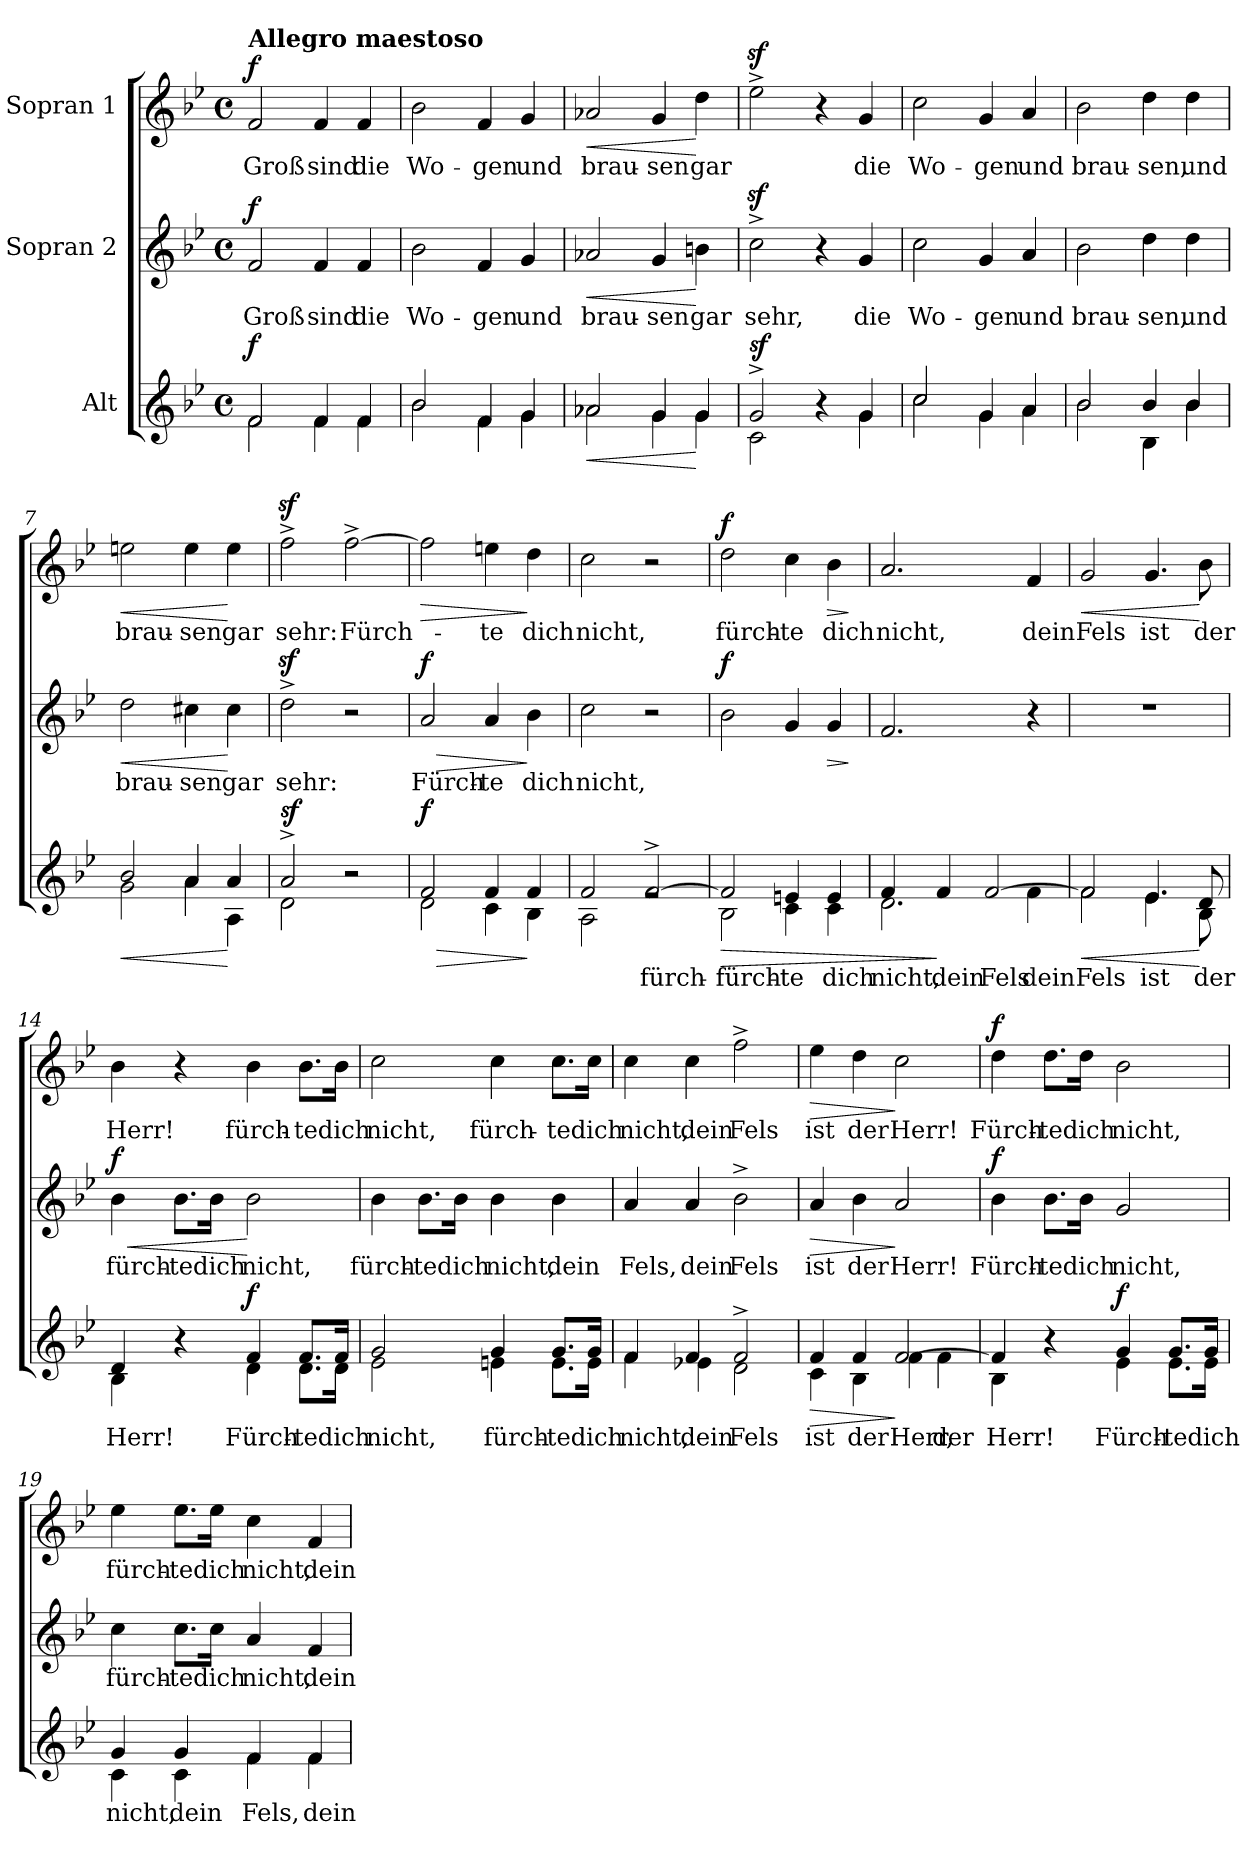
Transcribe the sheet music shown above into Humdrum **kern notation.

**kern	**text	**dynam	**kern	**text	**dynam	**kern	**text	**dynam
*part3	*part3	*part3	*part2	*part2	*part2	*part1	*part1	*part1
*staff3	*staff3	*staff3	*staff2	*staff2	*staff2	*staff1	*staff1	*staff1
*I"Alt	*	*	*I"Sopran 2	*	*	*I"Sopran 1	*	*
*clefG2	*	*	*clefG2	*	*	*clefG2	*	*
*k[b-e-]	*	*	*k[b-e-]	*	*	*k[b-e-]	*	*
*M4/4	*	*	*M4/4	*	*	*M4/4	*	*
*met(c)	*	*	*met(c)	*	*	*met(c)	*	*
=1	=1	=1	=1	=1	=1	=1	=1	=1
*^	*	*	*	*	*	*	*	*
!	!	!	!	!	!	!	!LO:TX:a:B:t=Allegro maestoso	!	!
!	!	!	!LO:DY:a	!	!	!LO:DY:a	!	!	!LO:DY:a
2f/	2f\	.	f	2f/	Groß	f	2f/	Groß	f
4f/	4f\	.	.	4f/	sind	.	4f/	sind	.
4f/	4f\	.	.	4f/	die	.	4f/	die	.
=2	=2	=2	=2	=2	=2	=2	=2	=2	=2
2b-/	2b-\	.	.	2b-\	Wo-	.	2b-\	Wo-	.
4f/	4f\	.	.	4f/	-gen	.	4f/	-gen	.
4g/	4g\	.	.	4g/	und	.	4g/	und	.
=3	=3	=3	=3	=3	=3	=3	=3	=3	=3
!	!	!	!LO:HP:b	!	!	!LO:HP:b	!	!	!LO:HP:b
2a-X/	2a-\	.	<	2a-X/	brau-	<	2a-X/	brau-	<
4g/	4g\	.	.	4g/	-sen	.	4g/	-sen	.
4g/	4g\	.	[	4bn\	gar	[	4dd\	gar	[
=4	=4	=4	=4	=4	=4	=4	=4	=4	=4
!	!	!	!LO:DY:a	!	!	!	!	!	!
2g^/	2c\	.	sf	2ccz>^\	sehr,	.	2ee-z>^\	.	.
4r	4ryy	.	.	4r	.	.	4r	.	.
4g/	4g\	.	.	4g/	die	.	4g/	die	.
!!LO:LB:g=z
=5	=5	=5	=5	=5	=5	=5	=5	=5	=5
2cc/	2cc\	.	.	2cc\	Wo-	.	2cc\	Wo-	.
4g/	4g\	.	.	4g/	-gen	.	4g/	-gen	.
4a/	4a\	.	.	4a/	und	.	4a/	und	.
=6	=6	=6	=6	=6	=6	=6	=6	=6	=6
2b-/	2b-\	.	.	2b-\	brau-	.	2b-\	brau-	.
4b-/	4B-\	.	.	4dd\	-sen,	.	4dd\	-sen,	.
4b-/	4b-\	.	.	4dd\	und	.	4dd\	und	.
=7	=7	=7	=7	=7	=7	=7	=7	=7	=7
!	!	!	!LO:HP:b	!	!	!LO:HP:b	!	!	!LO:HP:b
2b-/	2g\	.	<	2dd\	brau-	<	2een\	brau-	<
4a/	4a\	.	.	4cc#X\	-sen	.	4ee\	-sen	.
4a/	4A\	.	[	4cc#\	gar	[	4ee\	gar	[
=8	=8	=8	=8	=8	=8	=8	=8	=8	=8
!	!	!	!LO:DY:a	!	!	!	!	!	!
2a^/	2d\	.	sf	2ddz>^\	sehr:	.	2ffz>^\	sehr:	.
2r	2ryy	.	.	2r	.	.	[2ff^\	Fürch-	.
=9	=9	=9	=9	=9	=9	=9	=9	=9	=9
!	!	!	!LO:HP:b	!	!	!LO:HP:b	!	!	!LO:HP:b
!	!	!	!LO:DY:n=1:a	!	!	!LO:DY:n=1:a	!	!	!
2f/	2d\	.	> f	2a/	Fürch-	> f	2ff\]	.	>
4f/	4c\	.	.	4a/	-te	.	4een\	-te	.
4f/	4B-\	.	]	4b-\	dich	]	4dd\	dich	]
!!LO:LB:g=z
=10	=10	=10	=10	=10	=10	=10	=10	=10	=10
2f/	2A\	.	.	2cc\	nicht,	.	2cc\	nicht,	.
[2f^/	2re	fürch-	.	2r	.	.	2r	.	.
=11	=11	=11	=11	=11	=11	=11	=11	=11	=11
!	!	!	!LO:HP:b	!	!	!LO:DY:a	!	!	!LO:DY:a
2f/]	2B-\	fürch-	>	2b-\	.	f	2dd\	fürch-	f
4en/	4c\	-te	.	4g/	.	.	4cc\	-te	.
!	!	!	!	!	!	!LO:HP:b	!	!	!LO:HP:b
4e/	4c\	dich	.	4g/	.	>	4b-\	dich	>
*v	*v	*	*	*	*	*	*	*	*
.	.	.	.	.	]	.	.	]
=12	=12	=12	=12	=12	=12	=12	=12	=12
*^	*	*	*	*	*	*	*	*
4f/	2.d\	nicht,	.	2.f/	.	.	2.a/	nicht,	.
4f/	.	dein	]	.	.	.	.	.	.
[2f/	.	Fels	.	.	.	.	.	.	.
.	4f\	dein	.	4r	.	.	4f/	dein	.
=13	=13	=13	=13	=13	=13	=13	=13	=13	=13
!	!	!	!LO:HP:b	!	!	!	!	!	!LO:HP:b
2f/]	2f\	Fels	<	1r	.	.	2g/	Fels	<
4.e-/	4.e-\	ist	.	.	.	.	4.g/	ist	.
8d/	8B-\	der	[	.	.	.	8b-\	der	[
=14	=14	=14	=14	=14	=14	=14	=14	=14	=14
!	!	!	!	!	!	!LO:HP:b	!	!	!
!	!	!	!	!	!	!LO:DY:n=1:a	!	!	!
4d/	4B-\	Herr!	.	4b-\	fürch-	< f	4b-\	Herr!	.
4r	4ryy	.	.	8.b-\L	-te	.	4r	.	.
.	.	.	.	16b-\Jk	dich	.	.	.	.
!	!	!	!LO:DY:a	!	!	!	!	!	!
4f/	4d\	Fürch-	f	2b-\	nicht,	[	4b-\	fürch-	.
8.f/L	8.d\L	-te	.	.	.	.	8.b-\L	-te	.
16f/Jk	16d\Jk	dich	.	.	.	.	16b-\Jk	dich	.
!!LO:LB:g=z
=15	=15	=15	=15	=15	=15	=15	=15	=15	=15
2g/	2e-\	nicht,	.	4b-\	fürch-	.	2cc\	nicht,	.
.	.	.	.	8.b-\L	-te	.	.	.	.
.	.	.	.	16b-\Jk	dich	.	.	.	.
4g/	4en\	fürch-	.	4b-\	nicht,	.	4cc\	fürch-	.
8.g/L	8.e\L	-te	.	4b-\	dein	.	8.cc\L	-te	.
16g/Jk	16e\Jk	dich	.	.	.	.	16cc\Jk	dich	.
=16	=16	=16	=16	=16	=16	=16	=16	=16	=16
4f/	4f\	nicht,	.	4a/	Fels,	.	4cc\	nicht,	.
4f/	4e-X\	dein	.	4a/	dein	.	4cc\	dein	.
2f^/	2d\	Fels	.	2b-^\	Fels	.	2ff^\	Fels	.
=17	=17	=17	=17	=17	=17	=17	=17	=17	=17
!	!	!	!LO:HP:b	!	!	!LO:HP:b	!	!	!LO:HP:b
4f/	4c\	ist	>	4a/	ist	>	4ee-\	ist	>
4f/	4B-\	der	.	4b-\	der	.	4dd\	der	.
[2f/	4f\	Herr,	]	2a/	Herr!	]	2cc\	Herr!	]
.	4f\	der	.	.	.	.	.	.	.
=18	=18	=18	=18	=18	=18	=18	=18	=18	=18
!	!	!	!	!	!	!LO:DY:a	!	!	!LO:DY:a
4f/]	4B-\	Herr!	.	4b-\	Fürch-	f	4dd\	Fürch-	f
4r	4ryy	.	.	8.b-\L	-te	.	8.dd\L	-te	.
.	.	.	.	16b-\Jk	dich	.	16dd\Jk	dich	.
!	!	!	!LO:DY:a	!	!	!	!	!	!
4g/	4e-\	Fürch-	f	2g/	nicht,	.	2b-\	nicht,	.
8.g/L	8.e-\L	-te	.	.	.	.	.	.	.
16g/Jk	16e-\Jk	dich	.	.	.	.	.	.	.
!!LO:PB:g=z
=19	=19	=19	=19	=19	=19	=19	=19	=19	=19
4g/	4c\	nicht,	.	4cc\	fürch-	.	4ee-\	fürch-	.
4g/	4c\	dein	.	8.cc\L	-te	.	8.ee-\L	-te	.
.	.	.	.	16cc\Jk	dich	.	16ee-\Jk	dich	.
4f/	4f\	Fels,	.	4a/	nicht,	.	4cc\	nicht,	.
4f/	4f\	dein	.	4f/	dein	.	4f/	dein	.
*v	*v	*	*	*	*	*	*	*	*
=	=	=	=	=	=	=	=	=
*-	*-	*-	*-	*-	*-	*-	*-	*-
